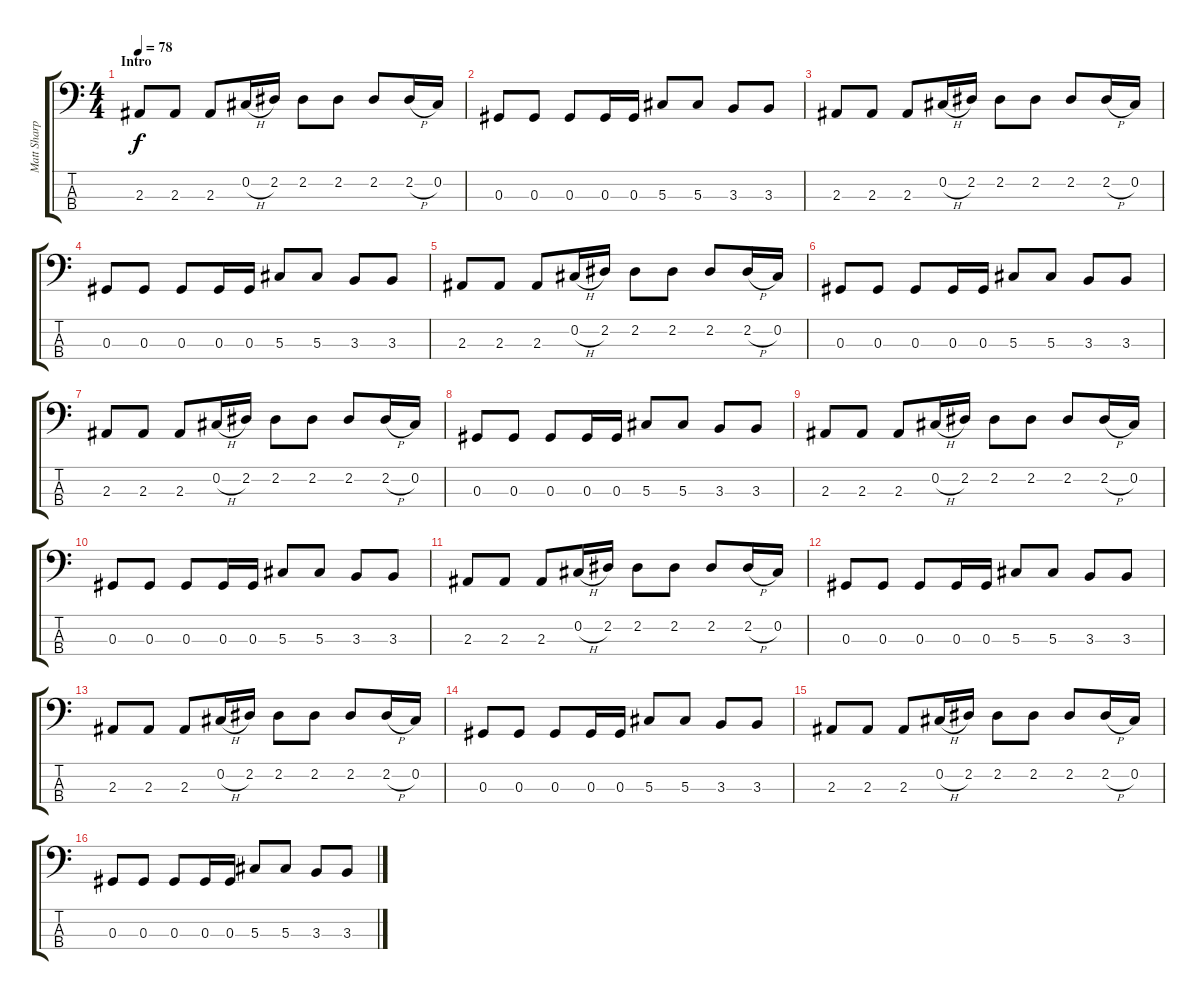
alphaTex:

\track ("Matt Sharp" "Matt Sharp") {instrument electricbassfinger}
\staff {score tabs}
\tuning (Gb2 Db2 Ab1 Eb1) {hide}
\ts (4 4)
\section ("" "Intro")
\tempo 78
\clef f4
\ks c
2.3.8{dy f instrument electricbassfinger} 2.3.8 2.3.8 0.2{h}.16 2.2.16 2.2.8 2.2.8 2.2.8 2.2{h}.16 0.2.16 |
0.3.8 0.3.8 0.3.8 0.3.16 0.3.16 5.3.8 5.3.8 3.3.8 3.3.8 |
2.3.8 2.3.8 2.3.8 0.2{h}.16 2.2.16 2.2.8 2.2.8 2.2.8 2.2{h}.16 0.2.16 |
0.3.8 0.3.8 0.3.8 0.3.16 0.3.16 5.3.8 5.3.8 3.3.8 3.3.8 |
2.3.8 2.3.8 2.3.8 0.2{h}.16 2.2.16 2.2.8 2.2.8 2.2.8 2.2{h}.16 0.2.16 |
0.3.8 0.3.8 0.3.8 0.3.16 0.3.16 5.3.8 5.3.8 3.3.8 3.3.8 |
2.3.8 2.3.8 2.3.8 0.2{h}.16 2.2.16 2.2.8 2.2.8 2.2.8 2.2{h}.16 0.2.16 |
0.3.8 0.3.8 0.3.8 0.3.16 0.3.16 5.3.8 5.3.8 3.3.8 3.3.8 |
2.3.8 2.3.8 2.3.8 0.2{h}.16 2.2.16 2.2.8 2.2.8 2.2.8 2.2{h}.16 0.2.16 |
0.3.8 0.3.8 0.3.8 0.3.16 0.3.16 5.3.8 5.3.8 3.3.8 3.3.8 |
2.3.8 2.3.8 2.3.8 0.2{h}.16 2.2.16 2.2.8 2.2.8 2.2.8 2.2{h}.16 0.2.16 |
0.3.8 0.3.8 0.3.8 0.3.16 0.3.16 5.3.8 5.3.8 3.3.8 3.3.8 |
2.3.8 2.3.8 2.3.8 0.2{h}.16 2.2.16 2.2.8 2.2.8 2.2.8 2.2{h}.16 0.2.16 |
0.3.8 0.3.8 0.3.8 0.3.16 0.3.16 5.3.8 5.3.8 3.3.8 3.3.8 |
2.3.8 2.3.8 2.3.8 0.2{h}.16 2.2.16 2.2.8 2.2.8 2.2.8 2.2{h}.16 0.2.16 |
0.3.8 0.3.8 0.3.8 0.3.16 0.3.16 5.3.8 5.3.8 3.3.8 3.3.8
